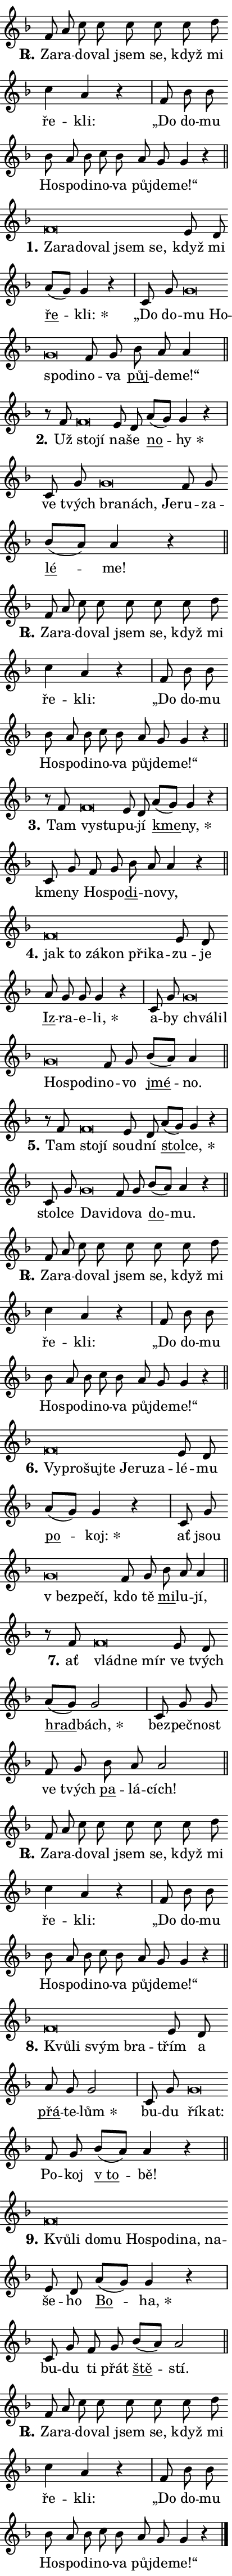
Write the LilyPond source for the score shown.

\version "2.24.0"
\header { tagline = "" }
\paper {
  indent = 0\cm
  top-margin = 0\cm
  right-margin = 0.13\cm % to fit lyric hyphens
  bottom-margin = 0\cm
  left-margin = 0\cm
  paper-width = 7\cm
  page-breaking = #ly:one-page-breaking
  system-system-spacing.basic-distance = #11
  score-system-spacing.basic-distance = #11
  ragged-last = ##f
}


%% Author: Thomas Morley
%% https://lists.gnu.org/archive/html/lilypond-user/2020-05/msg00002.html
#(define (line-position grob)
"Returns position of @var[grob} in current system:
   @code{'start}, if at first time-step
   @code{'end}, if at last time-step
   @code{'middle} otherwise
"
  (let* ((col (ly:item-get-column grob))
         (ln (ly:grob-object col 'left-neighbor))
         (rn (ly:grob-object col 'right-neighbor))
         (col-to-check-left (if (ly:grob? ln) ln col))
         (col-to-check-right (if (ly:grob? rn) rn col))
         (break-dir-left
           (and
             (ly:grob-property col-to-check-left 'non-musical #f)
             (ly:item-break-dir col-to-check-left)))
         (break-dir-right
           (and
             (ly:grob-property col-to-check-right 'non-musical #f)
             (ly:item-break-dir col-to-check-right))))
        (cond ((eqv? 1 break-dir-left) 'start)
              ((eqv? -1 break-dir-right) 'end)
              (else 'middle))))

#(define (tranparent-at-line-position vctor)
  (lambda (grob)
  "Relying on @code{line-position} select the relevant enry from @var{vctor}.
Used to determine transparency,"
    (case (line-position grob)
      ((end) (not (vector-ref vctor 0)))
      ((middle) (not (vector-ref vctor 1)))
      ((start) (not (vector-ref vctor 2))))))

noteHeadBreakVisibility =
#(define-music-function (break-visibility)(vector?)
"Makes @code{NoteHead}s transparent relying on @var{break-visibility}"
#{
  \override NoteHead.transparent =
    #(tranparent-at-line-position break-visibility)
#})

#(define delete-ledgers-for-transparent-note-heads
  (lambda (grob)
    "Reads whether a @code{NoteHead} is transparent.
If so this @code{NoteHead} is removed from @code{'note-heads} from
@var{grob}, which is supposed to be @code{LedgerLineSpanner}.
As a result ledgers are not printed for this @code{NoteHead}"
    (let* ((nhds-array (ly:grob-object grob 'note-heads))
           (nhds-list
             (if (ly:grob-array? nhds-array)
                 (ly:grob-array->list nhds-array)
                 '()))
           ;; Relies on the transparent-property being done before
           ;; Staff.LedgerLineSpanner.after-line-breaking is executed.
           ;; This is fragile ...
           (to-keep
             (remove
               (lambda (nhd)
                 (ly:grob-property nhd 'transparent #f))
               nhds-list)))
      ;; TODO find a better method to iterate over grob-arrays, similiar
      ;; to filter/remove etc for lists
      ;; For now rebuilt from scratch
      (set! (ly:grob-object grob 'note-heads)  '())
      (for-each
        (lambda (nhd)
          (ly:pointer-group-interface::add-grob grob 'note-heads nhd))
        to-keep))))

squashNotes = {
  \override NoteHead.X-extent = #'(-0.2 . 0.2)
  \override NoteHead.Y-extent = #'(-0.75 . 0)
  \override NoteHead.stencil =
    #(lambda (grob)
       (let ((pos (ly:grob-property grob 'staff-position)))
         (begin
           (if (< pos -7) (display "ERROR: Lower brevis then expected\n") (display ""))
           (if (<= pos -6) ly:text-interface::print ly:note-head::print))))
}
unSquashNotes = {
  \revert NoteHead.X-extent
  \revert NoteHead.Y-extent
  \revert NoteHead.stencil
}

hideNotes = \noteHeadBreakVisibility #begin-of-line-visible
unHideNotes = \noteHeadBreakVisibility #all-visible

% work-around for resetting accidentals
% https://lilypond.org/doc/v2.23/Documentation/notation/displaying-rhythms#unmetered-music
cadenzaMeasure = {
  \cadenzaOff
  \partial 1024 s1024
  \cadenzaOn
}

#(define-markup-command (accent layout props text) (markup?)
  "Underline accented syllable"
  (interpret-markup layout props
    #{\markup \override #'(offset . 4.3) \underline { #text }#}))

responsum = \markup \concat {
  "R" \hspace #-1.05 \path #0.1 #'((moveto 0 0.07) (lineto 0.9 0.8)) \hspace #0.05 "."
}

spaceSize = #0.6828661417322834 % exact space size for TeX Gyre Schola

\layout {
  \context {
    \Staff
    \remove "Time_signature_engraver"
    \override LedgerLineSpanner.after-line-breaking = #delete-ledgers-for-transparent-note-heads
  }
  \context {
    \Lyrics {
      \override LyricSpace.minimum-distance = \spaceSize
      \override LyricText.font-name = #"TeX Gyre Schola"
      \override LyricText.font-size = 1
      \override StanzaNumber.font-name = #"TeX Gyre Schola Bold"
      \override StanzaNumber.font-size = 1
    }
  }
  \context {
    \Score 
    \override NoteHead.text =
      #(lambda (grob) 
        (let ((pos (ly:grob-property grob 'staff-position)))
          #{\markup {
            \combine
              \halign #-0.55 \raise #(if (= pos -6) 0 0.5) \override #'(thickness . 2) \draw-line #'(3.2 . 0)
              \musicglyph "noteheads.sM1"
          }#}))
  }
}

% magnetic-lyrics.ily
%
%   written by
%     Jean Abou Samra <jean@abou-samra.fr>
%     Werner Lemberg <wl@gnu.org>
%
%   adapted by
%     Jiri Hon <jiri.hon@gmail.com>
%
% Version 2022-Apr-15

% https://www.mail-archive.com/lilypond-user@gnu.org/msg149350.html

#(define (Left_hyphen_pointer_engraver context)
   "Collect syllable-hyphen-syllable occurrences in lyrics and store
them in properties.  This engraver only looks to the left.  For
example, if the lyrics input is @code{foo -- bar}, it does the
following.

@itemize @bullet
@item
Set the @code{text} property of the @code{LyricHyphen} grob between
@q{foo} and @q{bar} to @code{foo}.

@item
Set the @code{left-hyphen} property of the @code{LyricText} grob with
text @q{foo} to the @code{LyricHyphen} grob between @q{foo} and
@q{bar}.
@end itemize

Use this auxiliary engraver in combination with the
@code{lyric-@/text::@/apply-@/magnetic-@/offset!} hook."
   (let ((hyphen #f)
         (text #f))
     (make-engraver
      (acknowledgers
       ((lyric-syllable-interface engraver grob source-engraver)
        (set! text grob)))
      (end-acknowledgers
       ((lyric-hyphen-interface engraver grob source-engraver)
        ;(when (not (grob::has-interface grob 'lyric-space-interface))
          (set! hyphen grob)));)
      ((stop-translation-timestep engraver)
       (when (and text hyphen)
         (ly:grob-set-object! text 'left-hyphen hyphen))
       (set! text #f)
       (set! hyphen #f)))))

#(define (lyric-text::apply-magnetic-offset! grob)
   "If the space between two syllables is less than the value in
property @code{LyricText@/.details@/.squash-threshold}, move the right
syllable to the left so that it gets concatenated with the left
syllable.

Use this function as a hook for
@code{LyricText@/.after-@/line-@/breaking} if the
@code{Left_@/hyphen_@/pointer_@/engraver} is active."
   (let ((hyphen (ly:grob-object grob 'left-hyphen #f)))
     (when hyphen
       (let ((left-text (ly:spanner-bound hyphen LEFT)))
         (when (grob::has-interface left-text 'lyric-syllable-interface)
           (let* ((common (ly:grob-common-refpoint grob left-text X))
                  (this-x-ext (ly:grob-extent grob common X))
                  (left-x-ext
                   (begin
                     ;; Trigger magnetism for left-text.
                     (ly:grob-property left-text 'after-line-breaking)
                     (ly:grob-extent left-text common X)))
                  ;; `delta` is the gap width between two syllables.
                  (delta (- (interval-start this-x-ext)
                            (interval-end left-x-ext)))
                  (details (ly:grob-property grob 'details))
                  (threshold (assoc-get 'squash-threshold details 0.2)))
             (when (< delta threshold)
               (let* (;; We have to manipulate the input text so that
                      ;; ligatures crossing syllable boundaries are not
                      ;; disabled.  For languages based on the Latin
                      ;; script this is essentially a beautification.
                      ;; However, for non-Western scripts it can be a
                      ;; necessity.
                      (lt (ly:grob-property left-text 'text))
                      (rt (ly:grob-property grob 'text))
                      (is-space (grob::has-interface hyphen 'lyric-space-interface))
                      (space (if is-space " " ""))
                      (extra-delta (if is-space spaceSize 0))
                      ;; Append new syllable.
                      (ltrt-space (if (and (string? lt) (string? rt))
                                (string-append lt space rt)
                                (make-concat-markup (list lt space rt))))
                      ;; Right-align `ltrt` to the right side.
                      (ltrt-space-markup (grob-interpret-markup
                               grob
                               (make-translate-markup
                                (cons (interval-length this-x-ext) 0)
                                (make-right-align-markup ltrt-space)))))
                 (begin
                   ;; Don't print `left-text`.
                   (ly:grob-set-property! left-text 'stencil #f)
                   ;; Set text and stencil (which holds all collected
                   ;; syllables so far) and shift it to the left.
                   (ly:grob-set-property! grob 'text ltrt-space)
                   (ly:grob-set-property! grob 'stencil ltrt-space-markup)
                   (ly:grob-translate-axis! grob (- (- delta extra-delta)) X))))))))))


#(define (lyric-hyphen::displace-bounds-first grob)
   ;; Make very sure this callback isn't triggered too early.
   (let ((left (ly:spanner-bound grob LEFT))
         (right (ly:spanner-bound grob RIGHT)))
     (ly:grob-property left 'after-line-breaking)
     (ly:grob-property right 'after-line-breaking)
     (ly:lyric-hyphen::print grob)))

squashThreshold = #0.4

\layout {
  \context {
    \Lyrics
    \consists #Left_hyphen_pointer_engraver
    \override LyricText.after-line-breaking =
      #lyric-text::apply-magnetic-offset!
    \override LyricHyphen.stencil = #lyric-hyphen::displace-bounds-first
    \override LyricText.details.squash-threshold = \squashThreshold
    \override LyricHyphen.minimum-distance = 0
    \override LyricHyphen.minimum-length = \squashThreshold
  }
}

squashText = \override LyricText.details.squash-threshold = 9999
unSquashText = \override LyricText.details.squash-threshold = \squashThreshold

leftText = \override LyricText.self-alignment-X = #LEFT
unLeftText = \revert LyricText.self-alignment-X

starOffset = #(lambda (grob) 
                (let ((x_offset (ly:self-alignment-interface::aligned-on-x-parent grob)))
                  (if (= x_offset 0) 0 (+ x_offset 1.2))))

star = #(define-music-function (syllable)(string?)
"Append star separator at the end of a syllable"
#{
  \once \override LyricText.X-offset = #starOffset
  \lyricmode { \markup {
    #syllable
    \override #'((font-name . "TeX Gyre Schola Bold")) \hspace #0.2 \lower #0.65 \larger "*"
  } }
#})

starAccent = #(define-music-function (syllable)(string?)
"Append star separator at the end of a syllable and make accent"
#{
  \once \override LyricText.X-offset = #starOffset
  \lyricmode { \markup {
    \accent #syllable
    \override #'((font-name . "TeX Gyre Schola Bold")) \hspace #0.2 \lower #0.65 \larger "*"
  } }
#})

breath = #(define-music-function (syllable)(string?)
"Append breathing indicator at the end of a syllable"
#{
  \lyricmode { \markup { #syllable "+" } }
#})

optionalBreath = #(define-music-function (syllable)(string?)
"Append optional breathing indicator at the end of a syllable"
#{
  \lyricmode { \markup { #syllable "(+)" } }
#})


\score {
    <<
        \new Voice = "melody" { \cadenzaOn \key f \major \relative { f'8 a c c c c c d \bar "" c4 a4 r \cadenzaMeasure \bar "|" f8 bes bes \bar "" bes a bes c bes \bar "" a g g4 r \cadenzaMeasure \bar "||" \break } }
        \new Lyrics \lyricsto "melody" { \lyricmode { \set stanza = \responsum
Za -- ra -- do -- val jsem se, když mi ře -- kli: „Do do -- mu Ho -- spo -- di -- no -- va půj -- de -- me!“ } }
    >>
    \layout {}
}

\score {
    <<
        \new Voice = "melody" { \cadenzaOn \key f \major \relative { \squashNotes f'\breve*1/16 \hideNotes \breve*1/16 \bar "" \breve*1/16 \bar "" \breve*1/16 \bar "" \breve*1/16 \breve*1/16 \bar "" \unHideNotes \unSquashNotes e8 d \bar "" a'[( g)] g4 r \cadenzaMeasure \bar "|" c,8 g' \bar "" \squashNotes g\breve*1/16 \hideNotes \breve*1/16 \bar "" \breve*1/16 \breve*1/16 \bar "" \unHideNotes \unSquashNotes f8 g \bar "" bes a a4 \cadenzaMeasure \bar "||" \break } }
        \new Lyrics \lyricsto "melody" { \lyricmode { \set stanza = "1."
\leftText Za -- \squashText ra -- do -- val jsem se, \unLeftText \unSquashText když mi \markup \accent ře -- \star kli: „Do do -- \leftText mu \squashText Ho -- spo -- di -- \unLeftText \unSquashText no -- va \markup \accent půj -- de -- me!“ } }
    >>
    \layout {}
}

\score {
    <<
        \new Voice = "melody" { \cadenzaOn \key f \major \relative { r8 f' \squashNotes f\breve*1/16 \hideNotes \breve*1/16 \bar "" \unHideNotes \unSquashNotes e8 d \bar "" a'[( g)] g4 r \cadenzaMeasure \bar "|" c,8 g' \bar "" \squashNotes g\breve*1/16 \hideNotes \breve*1/16 \breve*1/16 \bar "" \unHideNotes \unSquashNotes f8 g \bar "" bes[( a)] a4 r \cadenzaMeasure \bar "||" \break } }
        \new Lyrics \lyricsto "melody" { \lyricmode { \set stanza = "2."
Už \leftText sto -- \squashText jí \unLeftText \unSquashText na -- še \markup \accent no -- \star hy ve tvých \leftText bra -- \squashText nách, Je -- \unLeftText \unSquashText ru -- za -- \markup \accent lé -- me! } }
    >>
    \layout {}
}

\score {
    <<
        \new Voice = "melody" { \cadenzaOn \key f \major \relative { f'8 a c c c c c d \bar "" c4 a4 r \cadenzaMeasure \bar "|" f8 bes bes \bar "" bes a bes c bes \bar "" a g g4 r \cadenzaMeasure \bar "||" \break } }
        \new Lyrics \lyricsto "melody" { \lyricmode { \set stanza = \responsum
Za -- ra -- do -- val jsem se, když mi ře -- kli: „Do do -- mu Ho -- spo -- di -- no -- va půj -- de -- me!“ } }
    >>
    \layout {}
}

\score {
    <<
        \new Voice = "melody" { \cadenzaOn \key f \major \relative { r8 f' \squashNotes f\breve*1/16 \hideNotes \breve*1/16 \bar "" \unHideNotes \unSquashNotes e8 d \bar "" a'[( g)] g4 r \cadenzaMeasure \bar "|" c,8 g' f8 g \bar "" bes a a4 r \cadenzaMeasure \bar "||" \break } }
        \new Lyrics \lyricsto "melody" { \lyricmode { \set stanza = "3."
Tam \leftText vy -- \squashText stu -- \unLeftText \unSquashText pu -- jí \markup \accent kme -- \star ny, kme -- ny Ho -- spo -- \markup \accent di -- no -- vy, } }
    >>
    \layout {}
}

\score {
    <<
        \new Voice = "melody" { \cadenzaOn \key f \major \relative { \squashNotes f'\breve*1/16 \hideNotes \breve*1/16 \bar "" \breve*1/16 \bar "" \breve*1/16 \bar "" \breve*1/16 \breve*1/16 \bar "" \unHideNotes \unSquashNotes e8 d \bar "" a' g g g4 r \cadenzaMeasure \bar "|" c,8 g' \bar "" \squashNotes g\breve*1/16 \hideNotes \breve*1/16 \bar "" \breve*1/16 \bar "" \breve*1/16 \breve*1/16 \bar "" \unHideNotes \unSquashNotes f8 g \bar "" bes[( a)] a4 \cadenzaMeasure \bar "||" \break } }
        \new Lyrics \lyricsto "melody" { \lyricmode { \set stanza = "4."
\leftText jak \squashText to zá -- kon při -- ka -- \unLeftText \unSquashText zu -- je \markup \accent Iz -- ra -- e -- \star li, a -- by \leftText chvá -- \squashText lil Ho -- spo -- di -- \unLeftText \unSquashText no -- vo \markup \accent jmé -- no. } }
    >>
    \layout {}
}

\score {
    <<
        \new Voice = "melody" { \cadenzaOn \key f \major \relative { r8 f' \squashNotes f\breve*1/16 \hideNotes \breve*1/16 \bar "" \unHideNotes \unSquashNotes e8 d \bar "" a'[( g)] g4 r \cadenzaMeasure \bar "|" c,8 g' \bar "" \squashNotes g\breve*1/16 \hideNotes \breve*1/16 \bar "" \unHideNotes \unSquashNotes f8 g \bar "" bes[( a)] a4 r \cadenzaMeasure \bar "||" \break } }
        \new Lyrics \lyricsto "melody" { \lyricmode { \set stanza = "5."
Tam \leftText sto -- \squashText jí \unLeftText \unSquashText soud -- ní \markup \accent stol -- \star ce, stol -- ce \leftText Da -- \squashText vi -- \unLeftText \unSquashText do -- va \markup \accent do -- mu. } }
    >>
    \layout {}
}

\score {
    <<
        \new Voice = "melody" { \cadenzaOn \key f \major \relative { f'8 a c c c c c d \bar "" c4 a4 r \cadenzaMeasure \bar "|" f8 bes bes \bar "" bes a bes c bes \bar "" a g g4 r \cadenzaMeasure \bar "||" \break } }
        \new Lyrics \lyricsto "melody" { \lyricmode { \set stanza = \responsum
Za -- ra -- do -- val jsem se, když mi ře -- kli: „Do do -- mu Ho -- spo -- di -- no -- va půj -- de -- me!“ } }
    >>
    \layout {}
}

\score {
    <<
        \new Voice = "melody" { \cadenzaOn \key f \major \relative { \squashNotes f'\breve*1/16 \hideNotes \breve*1/16 \bar "" \breve*1/16 \bar "" \breve*1/16 \bar "" \breve*1/16 \bar "" \breve*1/16 \breve*1/16 \bar "" \unHideNotes \unSquashNotes e8 d \bar "" a'[( g)] g4 r \cadenzaMeasure \bar "|" c,8 g' \bar "" \squashNotes g\breve*1/16 \hideNotes \breve*1/16 \breve*1/16 \bar "" \unHideNotes \unSquashNotes f8 g \bar "" bes a a4 \cadenzaMeasure \bar "||" \break } }
        \new Lyrics \lyricsto "melody" { \lyricmode { \set stanza = "6."
\leftText Vy -- \squashText pro -- šuj -- te Je -- ru -- za -- \unLeftText \unSquashText lé -- mu \markup \accent po -- \star koj: ať jsou \leftText "v bez" -- \squashText pe -- čí, \unLeftText \unSquashText kdo tě \markup \accent mi -- lu -- jí, } }
    >>
    \layout {}
}

\score {
    <<
        \new Voice = "melody" { \cadenzaOn \key f \major \relative { r8 f' \squashNotes f\breve*1/16 \hideNotes \breve*1/16 \breve*1/16 \bar "" \unHideNotes \unSquashNotes e8 d \bar "" a'[( g)] g2 \cadenzaMeasure \bar "|" c,8 g' g \bar "" f8 g \bar "" bes a a2 \cadenzaMeasure \bar "||" \break } }
        \new Lyrics \lyricsto "melody" { \lyricmode { \set stanza = "7."
ať \leftText vlád -- \squashText ne mír \unLeftText \unSquashText ve tvých \markup \accent hrad -- \star bách, bez -- peč -- nost ve tvých \markup \accent pa -- lá -- cích! } }
    >>
    \layout {}
}

\score {
    <<
        \new Voice = "melody" { \cadenzaOn \key f \major \relative { f'8 a c c c c c d \bar "" c4 a4 r \cadenzaMeasure \bar "|" f8 bes bes \bar "" bes a bes c bes \bar "" a g g4 r \cadenzaMeasure \bar "||" \break } }
        \new Lyrics \lyricsto "melody" { \lyricmode { \set stanza = \responsum
Za -- ra -- do -- val jsem se, když mi ře -- kli: „Do do -- mu Ho -- spo -- di -- no -- va půj -- de -- me!“ } }
    >>
    \layout {}
}

\score {
    <<
        \new Voice = "melody" { \cadenzaOn \key f \major \relative { \squashNotes f'\breve*1/16 \hideNotes \breve*1/16 \bar "" \breve*1/16 \breve*1/16 \bar "" \unHideNotes \unSquashNotes e8 d \bar "" a' g g2 \cadenzaMeasure \bar "|" c,8 g' \bar "" \squashNotes g\breve*1/16 \hideNotes \breve*1/16 \bar "" \unHideNotes \unSquashNotes f8 g \bar "" bes[( a)] a4 r \cadenzaMeasure \bar "||" \break } }
        \new Lyrics \lyricsto "melody" { \lyricmode { \set stanza = "8."
\leftText Kvů -- \squashText li svým bra -- \unLeftText \unSquashText třím a \markup \accent přá -- te -- \star lům bu -- du \leftText ří -- \squashText kat: \unLeftText \unSquashText Po -- koj \markup \accent "v to" -- bě! } }
    >>
    \layout {}
}

\score {
    <<
        \new Voice = "melody" { \cadenzaOn \key f \major \relative { \squashNotes f'\breve*1/16 \hideNotes \breve*1/16 \bar "" \breve*1/16 \bar "" \breve*1/16 \bar "" \breve*1/16 \bar "" \breve*1/16 \bar "" \breve*1/16 \bar "" \breve*1/16 \breve*1/16 \bar "" \unHideNotes \unSquashNotes e8 d \bar "" a'[( g)] g4 r \cadenzaMeasure \bar "|" c,8 g' f8 g \bar "" bes[( a)] a2 \cadenzaMeasure \bar "||" \break } }
        \new Lyrics \lyricsto "melody" { \lyricmode { \set stanza = "9."
\leftText Kvů -- \squashText li do -- mu Ho -- spo -- di -- na, na -- \unLeftText \unSquashText še -- ho \markup \accent Bo -- \star ha, bu -- du ti přát \markup \accent ště -- stí. } }
    >>
    \layout {}
}

\score {
    <<
        \new Voice = "melody" { \cadenzaOn \key f \major \relative { f'8 a c c c c c d \bar "" c4 a4 r \cadenzaMeasure \bar "|" f8 bes bes \bar "" bes a bes c bes \bar "" a g g4 r \cadenzaMeasure \bar "||" \break } \bar "|." }
        \new Lyrics \lyricsto "melody" { \lyricmode { \set stanza = \responsum
Za -- ra -- do -- val jsem se, když mi ře -- kli: „Do do -- mu Ho -- spo -- di -- no -- va půj -- de -- me!“ } }
    >>
    \layout {}
}
